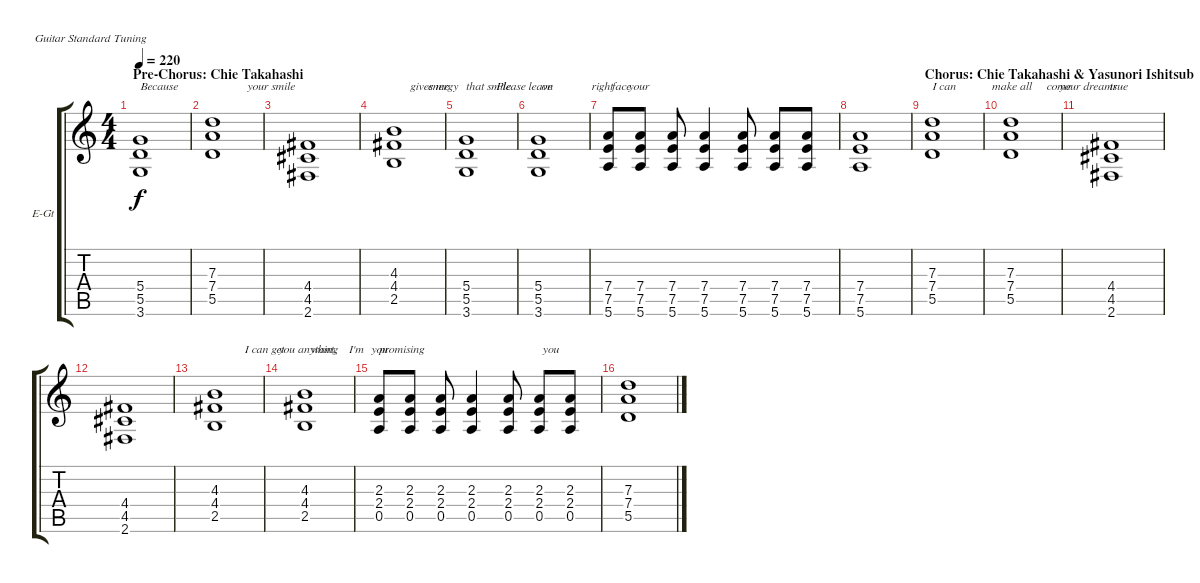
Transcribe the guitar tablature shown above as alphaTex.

\defaultSystemsLayout 4
\bracketExtendMode groupsimilarinstruments
\firstSystemTrackNameOrientation horizontal
\otherSystemsTrackNameOrientation horizontal
\track ("Chie Takahashi" "E-Gt") {instrument distortionguitar}
\staff {score tabs}
\tuning (E4 B3 G3 D3 A2 E2)
\ts (4 4)
\section ("" "Pre-Chorus: Chie Takahashi")
\tempo 220
\clef g2
\ks c
(3.6 5.5 5.4).1{txt "Because                       your smile" lyrics (0 "") lyrics (1 "") lyrics (2 "") lyrics (3 "") lyrics (4 "") dy f} |
(5.5 7.4 7.3).1{txt "                                                                  gives me " lyrics (0 "") lyrics (1 "") lyrics (2 "") lyrics (3 "") lyrics (4 "")} |
(2.6 4.5 4.4).1{txt "                                        energy" lyrics (0 "") lyrics (1 "") lyrics (2 "") lyrics (3 "") lyrics (4 "")} |
(2.5 4.4 4.3).1{txt "                                  Please leave " lyrics (0 "") lyrics (1 "") lyrics (2 "") lyrics (3 "") lyrics (4 "")} |
(3.6 5.5 5.4).1{txt "that smile                           right" lyrics (0 "") lyrics (1 "") lyrics (2 "") lyrics (3 "") lyrics (4 "")} |
(5.5 5.4 3.6).1{txt " on                         your" lyrics (0 "") lyrics (1 "") lyrics (2 "") lyrics (3 "") lyrics (4 "")} |
(5.6 7.5 7.4).8{txt " face" lyrics (0 "") lyrics (1 "") lyrics (2 "") lyrics (3 "") lyrics (4 "")} (5.6 7.5 7.4).8{lyrics (0 "") lyrics (1 "") lyrics (2 "") lyrics (3 "") lyrics (4 "")} (5.6 7.5 7.4).8{lyrics (0 "") lyrics (1 "") lyrics (2 "") lyrics (3 "") lyrics (4 "")} (5.6 7.5 7.4).4{lyrics (0 "") lyrics (1 "") lyrics (2 "") lyrics (3 "") lyrics (4 "")} (5.6 7.5 7.4).8{lyrics (0 "") lyrics (1 "") lyrics (2 "") lyrics (3 "") lyrics (4 "")} (5.6 7.5 7.4).8{lyrics (0 "") lyrics (1 "") lyrics (2 "") lyrics (3 "") lyrics (4 "")} (5.6 7.5 7.4).8 |
(5.6 7.5 7.4).1 |
\section ("" "Chorus: Chie Takahashi & Yasunori Ishitsub")
(5.5 7.4 7.3).1{txt "I can            make all         your dreams "} |
(5.5 7.4 7.3).1{txt "            come             true"} |
(2.6 4.5 4.4).1 |
(2.6 4.5 4.4).1{txt "                                        I can get "} |
(2.5 4.4 4.3).1{txt "                     you anything           you   "} |
(2.5 4.4 4.3).1{txt "  want,    I'm "} |
(0.5 2.4 2.3).8{txt "promising"} (0.5 2.4 2.3).8 (0.5 2.4 2.3).8 (0.5 2.4 2.3).4 (0.5 2.4 2.3).8 (0.5 2.4 2.3).8{txt " you"} (0.5 2.4 2.3).8 |
(5.5 7.4 7.3).1
